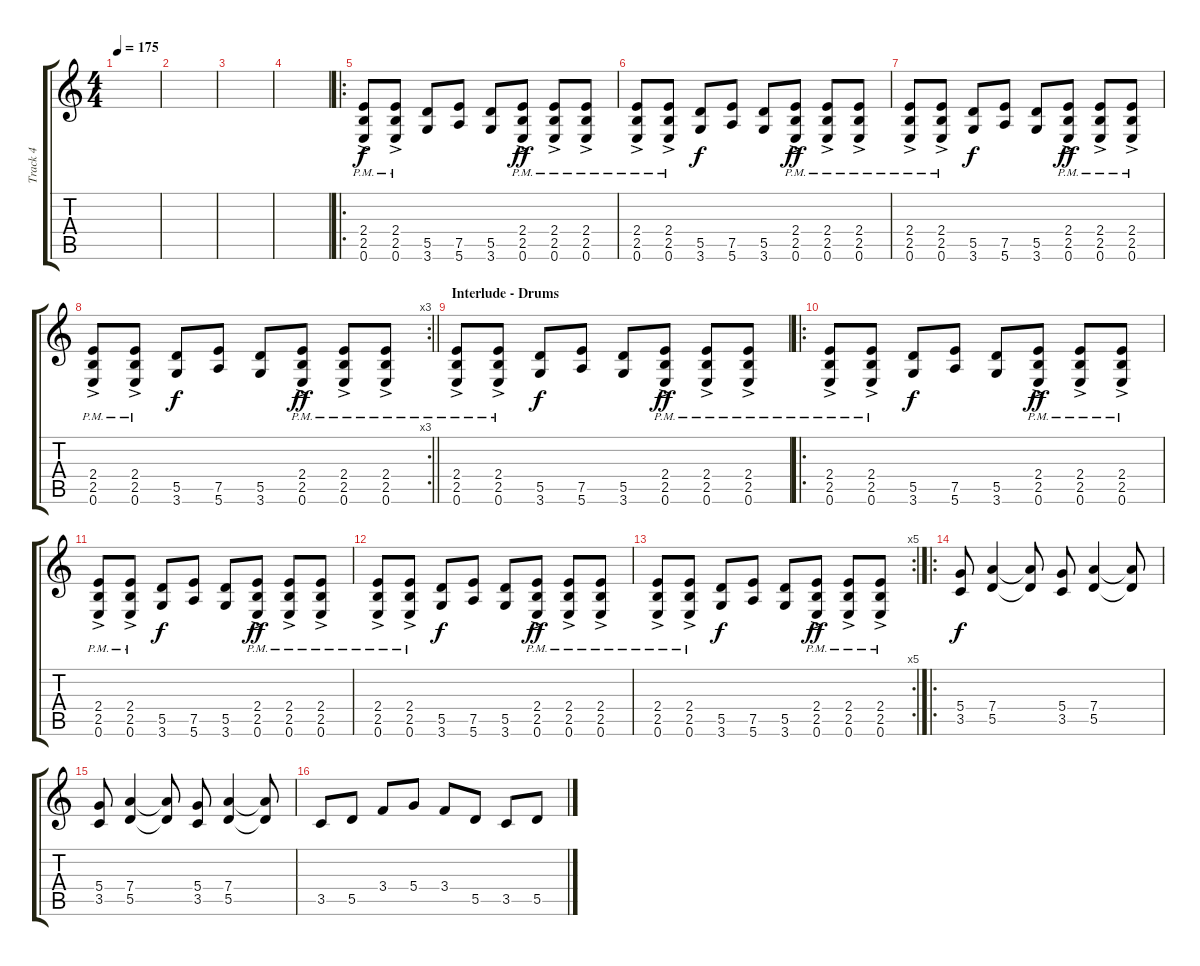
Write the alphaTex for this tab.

\track ("Track 4" "Track 4") {instrument distortionguitar}
\staff {score tabs}
\tuning (E4 B3 G3 D3 A2 E2) {hide}
\ts (4 4)
\tempo 175
\clef g2
\ks c
|
|
|
|
\ro
(2.4{ac pm} 2.5{ac pm} 0.6{ac pm}).8 (2.4{ac pm} 2.5{ac pm} 0.6{ac pm}).8 (5.5 3.6).8{dy f} (7.5 5.6).8 (5.5 3.6).8 (2.4{ac pm} 2.5{ac pm} 0.6{ac pm}).8{dy ff} (2.4{ac pm} 2.5{ac pm} 0.6{ac pm}).8 (2.4{ac pm} 2.5{ac pm} 0.6{ac pm}).8 |
(2.4{ac pm} 2.5{ac pm} 0.6{ac pm}).8 (2.4{ac pm} 2.5{ac pm} 0.6{ac pm}).8 (5.5 3.6).8{dy f} (7.5 5.6).8 (5.5 3.6).8 (2.4{ac pm} 2.5{ac pm} 0.6{ac pm}).8{dy ff} (2.4{ac pm} 2.5{ac pm} 0.6{ac pm}).8 (2.4{ac pm} 2.5{ac pm} 0.6{ac pm}).8 |
(2.4{ac pm} 2.5{ac pm} 0.6{ac pm}).8 (2.4{ac pm} 2.5{ac pm} 0.6{ac pm}).8 (5.5 3.6).8{dy f} (7.5 5.6).8 (5.5 3.6).8 (2.4{ac pm} 2.5{ac pm} 0.6{ac pm}).8{dy ff} (2.4{ac pm} 2.5{ac pm} 0.6{ac pm}).8 (2.4{ac pm} 2.5{ac pm} 0.6{ac pm}).8 |
\rc 3
\barLineRight lightlight
(2.4{ac pm} 2.5{ac pm} 0.6{ac pm}).8 (2.4{ac pm} 2.5{ac pm} 0.6{ac pm}).8 (5.5 3.6).8{dy f} (7.5 5.6).8 (5.5 3.6).8 (2.4{ac pm} 2.5{ac pm} 0.6{ac pm}).8{dy ff} (2.4{ac pm} 2.5{ac pm} 0.6{ac pm}).8 (2.4{ac pm} 2.5{ac pm} 0.6{ac pm}).8 |
\section ("" "Interlude - Drums")
(2.4{ac pm} 2.5{ac pm} 0.6{ac pm}).8 (2.4{ac pm} 2.5{ac pm} 0.6{ac pm}).8 (5.5 3.6).8{dy f} (7.5 5.6).8 (5.5 3.6).8 (2.4{ac pm} 2.5{ac pm} 0.6{ac pm}).8{dy ff} (2.4{ac pm} 2.5{ac pm} 0.6{ac pm}).8 (2.4{ac pm} 2.5{ac pm} 0.6{ac pm}).8 |
\ro
(2.4{ac pm} 2.5{ac pm} 0.6{ac pm}).8 (2.4{ac pm} 2.5{ac pm} 0.6{ac pm}).8 (5.5 3.6).8{dy f} (7.5 5.6).8 (5.5 3.6).8 (2.4{ac pm} 2.5{ac pm} 0.6{ac pm}).8{dy ff} (2.4{ac pm} 2.5{ac pm} 0.6{ac pm}).8 (2.4{ac pm} 2.5{ac pm} 0.6{ac pm}).8 |
(2.4{ac pm} 2.5{ac pm} 0.6{ac pm}).8 (2.4{ac pm} 2.5{ac pm} 0.6{ac pm}).8 (5.5 3.6).8{dy f} (7.5 5.6).8 (5.5 3.6).8 (2.4{ac pm} 2.5{ac pm} 0.6{ac pm}).8{dy ff} (2.4{ac pm} 2.5{ac pm} 0.6{ac pm}).8 (2.4{ac pm} 2.5{ac pm} 0.6{ac pm}).8 |
(2.4{ac pm} 2.5{ac pm} 0.6{ac pm}).8 (2.4{ac pm} 2.5{ac pm} 0.6{ac pm}).8 (5.5 3.6).8{dy f} (7.5 5.6).8 (5.5 3.6).8 (2.4{ac pm} 2.5{ac pm} 0.6{ac pm}).8{dy ff} (2.4{ac pm} 2.5{ac pm} 0.6{ac pm}).8 (2.4{ac pm} 2.5{ac pm} 0.6{ac pm}).8 |
\rc 5
(2.4{ac pm} 2.5{ac pm} 0.6{ac pm}).8 (2.4{ac pm} 2.5{ac pm} 0.6{ac pm}).8 (5.5 3.6).8{dy f} (7.5 5.6).8 (5.5 3.6).8 (2.4{ac pm} 2.5{ac pm} 0.6{ac pm}).8{dy ff} (2.4{ac pm} 2.5{ac pm} 0.6{ac pm}).8 (2.4{ac pm} 2.5{ac pm} 0.6{ac pm}).8 |
\ro
(5.4 3.5).8{dy f} (7.4 5.5).4 (7.4{t} 5.5{t}).8 (5.4 3.5).8 (7.4 5.5).4 (7.4{t} 5.5{t}).8 |
(5.4 3.5).8 (7.4 5.5).4 (7.4{t} 5.5{t}).8 (5.4 3.5).8 (7.4 5.5).4 (7.4{t} 5.5{t}).8 |
3.5.8 5.5.8 3.4.8 5.4.8 3.4.8 5.5.8 3.5.8 5.5.8
